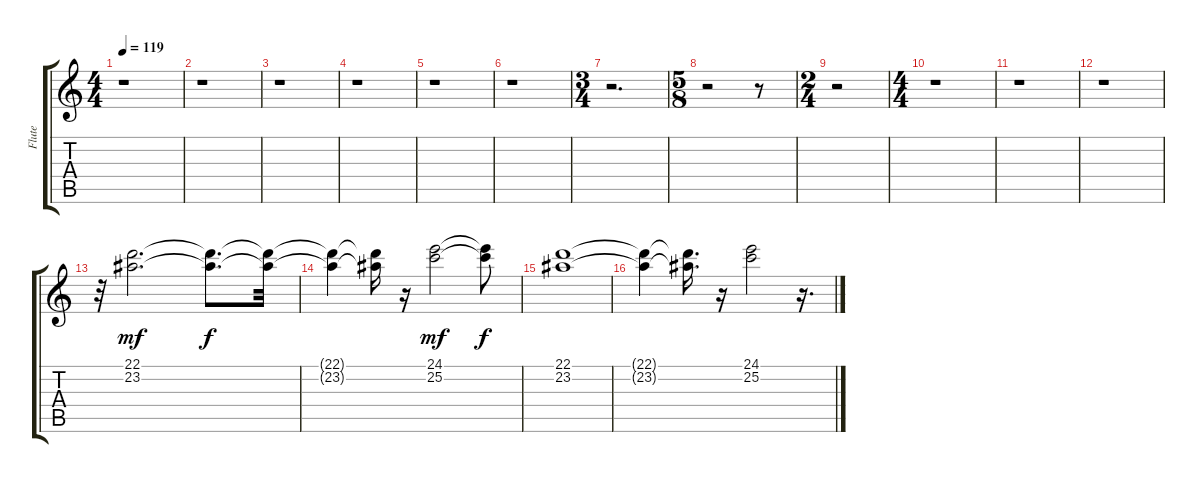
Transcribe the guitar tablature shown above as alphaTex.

\track ("Flute                           " "Flute     ") {instrument trumpet}
\staff {score tabs}
\tuning (E4 B3 G3 D3 A2 E2) {hide}
\ts (4 4)
\tempo 119
\clef g2
\ks c
r.1{dy f} |
r.1 |
r.1 |
r.1 |
r.1 |
r.1 |
\ts (3 4)
r.2{d} |
\ts (5 8)
r.2 r.8 |
\ts (2 4)
r.2 |
\ts (4 4)
r.1 |
r.1 |
r.1 |
r.32 (22.1 23.2).2{d dy mf} (22.1{t} 23.2{t}).8{d dy f} (22.1{t} 23.2{t}).32 |
(22.1{t} 23.2{t}).4 (22.1{t} 23.2{t}).16 r.16 (24.1 25.2).2{dy mf} (24.1{t} 25.2{t}).8{dy f} |
(22.1 23.2).1 |
(22.1{t} 23.2{t}).4 (22.1{t} 23.2{t}).16{d} r.16 (24.1 25.2).2 r.16{d}
